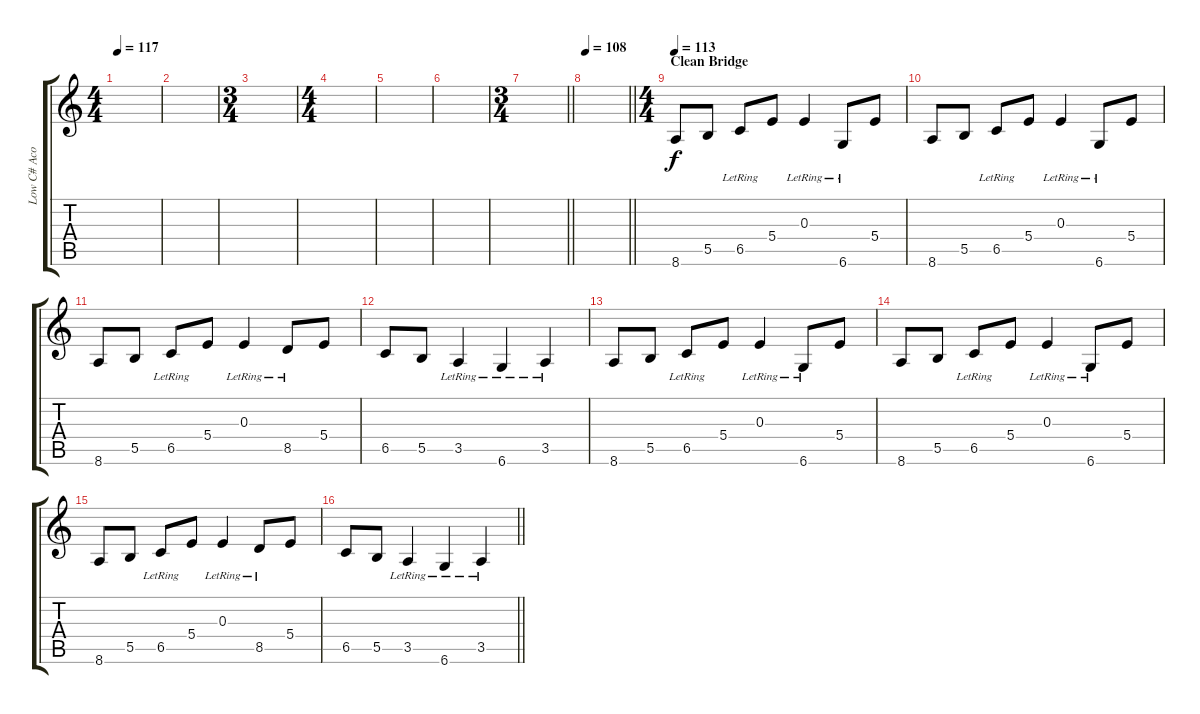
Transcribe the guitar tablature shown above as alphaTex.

\track ("Low C# Acoustic" "Low C# Aco") {instrument acousticguitarnylon}
\staff {score tabs}
\tuning (Db4 Ab3 E3 B2 Gb2 Db2) {hide}
\ts (4 4)
\tempo 117
\clef g2
\ks c
|
|
\ts (3 4)
|
\ts (4 4)
|
|
|
\ts (3 4)
\barLineRight lightlight
|
\section ("" "")
\tempo 108
\barLineRight lightlight
|
\ts (4 4)
\section ("" "Clean Bridge")
\tempo 113
8.6.8 5.5.8 6.5{lr}.8 5.4.8 0.3{lr}.4 6.6{lr}.8 5.4.8 |
8.6.8 5.5.8 6.5{lr}.8 5.4.8 0.3{lr}.4 6.6{lr}.8 5.4.8 |
8.6.8 5.5.8 6.5{lr}.8 5.4.8 0.3{lr}.4 8.5{lr}.8 5.4.8 |
6.5.8 5.5.8 3.5{lr}.4 6.6{lr}.4 3.5{lr}.4 |
8.6.8 5.5.8 6.5{lr}.8 5.4.8 0.3{lr}.4 6.6{lr}.8 5.4.8 |
8.6.8 5.5.8 6.5{lr}.8 5.4.8 0.3{lr}.4 6.6{lr}.8 5.4.8 |
8.6.8 5.5.8 6.5{lr}.8 5.4.8 0.3{lr}.4 8.5{lr}.8 5.4.8 |
\barLineRight lightlight
6.5.8 5.5.8 3.5{lr}.4 6.6{lr}.4 3.5{lr}.4
